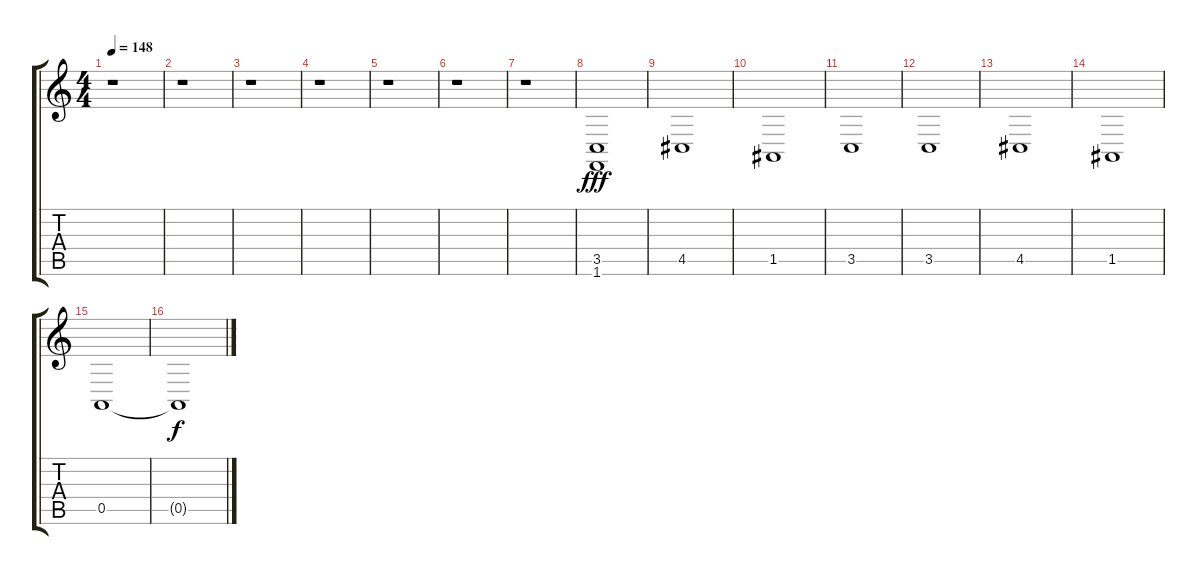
\track "" {instrument synthvoice}
\staff {score tabs}
\tuning (E4 B3 G3 D3 A2 E2) {hide}
\ts (4 4)
\tempo 148
\clef g2
\ks c
r.1{dy f} |
r.1 |
r.1 |
r.1 |
r.1 |
r.1 |
r.1 |
(3.5 1.6).1{dy fff} |
4.5.1 |
1.5.1 |
3.5.1 |
3.5.1 |
4.5.1 |
1.5.1 |
0.5.1 |
0.5{t}.1{dy f}
